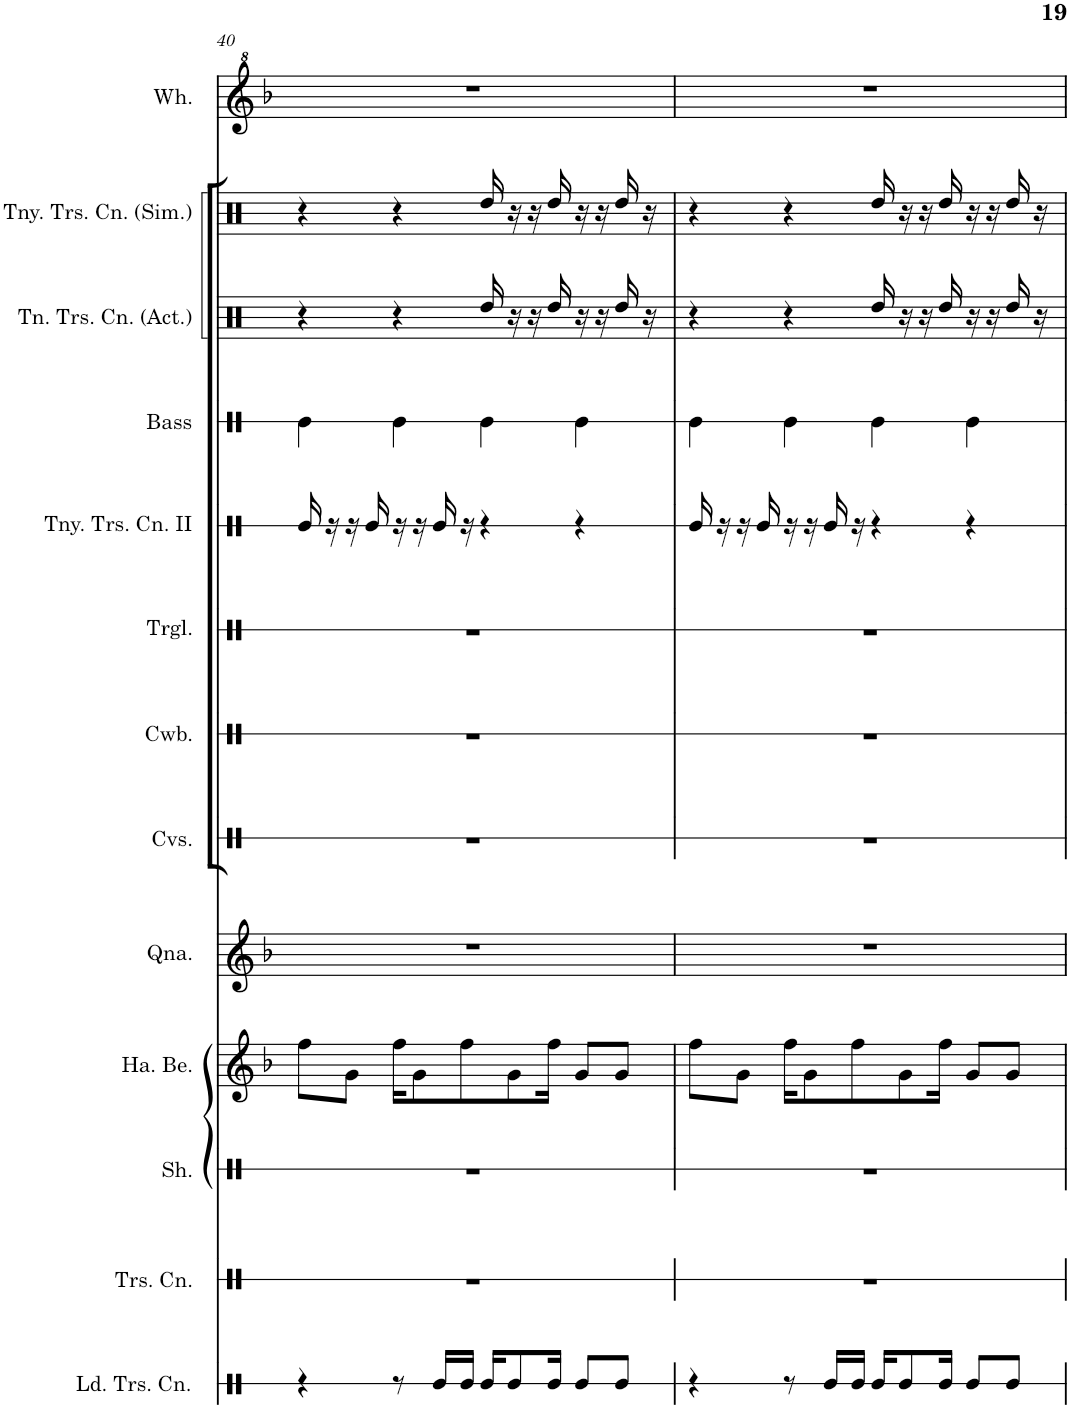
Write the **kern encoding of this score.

**kern	**kern	**kern	**kern	**kern	**kern	**kern	**kern	**kern	**kern	**kern	**kern	**kern
*part13	*part12	*part11	*part10	*part9	*part8	*part7	*part6	*part5	*part4	*part3	*part2	*part1
*staff13	*staff12	*staff11	*staff10	*staff9	*staff8	*staff7	*staff6	*staff5	*staff4	*staff3	*staff2	*staff1
*I"Lidded Trash Can	*I"Trash Can	*I"Shaker	*I"Hand Bells	*I"Quinoa	*I"Claves	*I"Cowbell	*I"Triangle	*I"Tiny Trash Can II	*I"Bass Drum	*I"Tiny Trash Can (Actual)	*I"Tiny Trash Can (Simplified)	*I"Whistle
*I'Ld. Trs. Cn.	*I'Trs. Cn.	*I'Sh.	*I'Ha. Be.	*I'Qna.	*I'Cvs.	*I'Cwb.	*I'Trgl.	*I'Tny. Trs. Cn. II	*I'Bass	*I'Tn. Trs. Cn. (Act.)	*I'Tny. Trs. Cn. (Sim.)	*I'Wh.
!!LO:PB:g=z
*clefX	*clefX	*clefX	*clefG2	*clefG2	*clefX	*clefX	*clefX	*clefX	*clefX	*clefX	*clefX	*clefG^2
*k[]	*k[]	*k[]	*k[b-]	*k[b-]	*k[]	*k[]	*k[]	*k[]	*k[]	*k[]	*k[]	*k[b-]
*M4/4	*M4/4	*M4/4	*M4/4	*M4/4	*M4/4	*M4/4	*M4/4	*M4/4	*M4/4	*M4/4	*M4/4	*M4/4
=40	=40	=40	=40	=40	=40	=40	=40	=40	=40	=40	=40	=40
4r	1r	1r	8ff\L	1r	1r	1r	1r	16Re/	4Re\	4r	4r	1r
.	.	.	.	.	.	.	.	16r	.	.	.	.
.	.	.	8g\J	.	.	.	.	16r	.	.	.	.
.	.	.	.	.	.	.	.	16Re/	.	.	.	.
8r	.	.	16ff\KL	.	.	.	.	16r	4Re\	4r	4r	.
.	.	.	8g\	.	.	.	.	16r	.	.	.	.
16Re/LL	.	.	.	.	.	.	.	16Re/	.	.	.	.
16Re/JJ	.	.	8ff\	.	.	.	.	16r	.	.	.	.
16Re/KL	.	.	.	.	.	.	.	4r	4Re\	16Rdd/	16Rdd/	.
8Re/	.	.	8g\	.	.	.	.	.	.	16r	16r	.
.	.	.	.	.	.	.	.	.	.	16r	16r	.
16Re/Jk	.	.	16ff\Jk	.	.	.	.	.	.	16Rdd/	16Rdd/	.
8Re/L	.	.	8g/L	.	.	.	.	4r	4Re\	16r	16r	.
.	.	.	.	.	.	.	.	.	.	16r	16r	.
8Re/J	.	.	8g/J	.	.	.	.	.	.	16Rdd/	16Rdd/	.
.	.	.	.	.	.	.	.	.	.	16r	16r	.
=41	=41	=41	=41	=41	=41	=41	=41	=41	=41	=41	=41	=41
4r	1r	1r	8ff\L	1r	1r	1r	1r	16Re/	4Re\	4r	4r	1r
.	.	.	.	.	.	.	.	16r	.	.	.	.
.	.	.	8g\J	.	.	.	.	16r	.	.	.	.
.	.	.	.	.	.	.	.	16Re/	.	.	.	.
8r	.	.	16ff\KL	.	.	.	.	16r	4Re\	4r	4r	.
.	.	.	8g\	.	.	.	.	16r	.	.	.	.
16Re/LL	.	.	.	.	.	.	.	16Re/	.	.	.	.
16Re/JJ	.	.	8ff\	.	.	.	.	16r	.	.	.	.
16Re/KL	.	.	.	.	.	.	.	4r	4Re\	16Rdd/	16Rdd/	.
8Re/	.	.	8g\	.	.	.	.	.	.	16r	16r	.
.	.	.	.	.	.	.	.	.	.	16r	16r	.
16Re/Jk	.	.	16ff\Jk	.	.	.	.	.	.	16Rdd/	16Rdd/	.
8Re/L	.	.	8g/L	.	.	.	.	4r	4Re\	16r	16r	.
.	.	.	.	.	.	.	.	.	.	16r	16r	.
8Re/J	.	.	8g/J	.	.	.	.	.	.	16Rdd/	16Rdd/	.
.	.	.	.	.	.	.	.	.	.	16r	16r	.
=	=	=	=	=	=	=	=	=	=	=	=	=
*-	*-	*-	*-	*-	*-	*-	*-	*-	*-	*-	*-	*-
